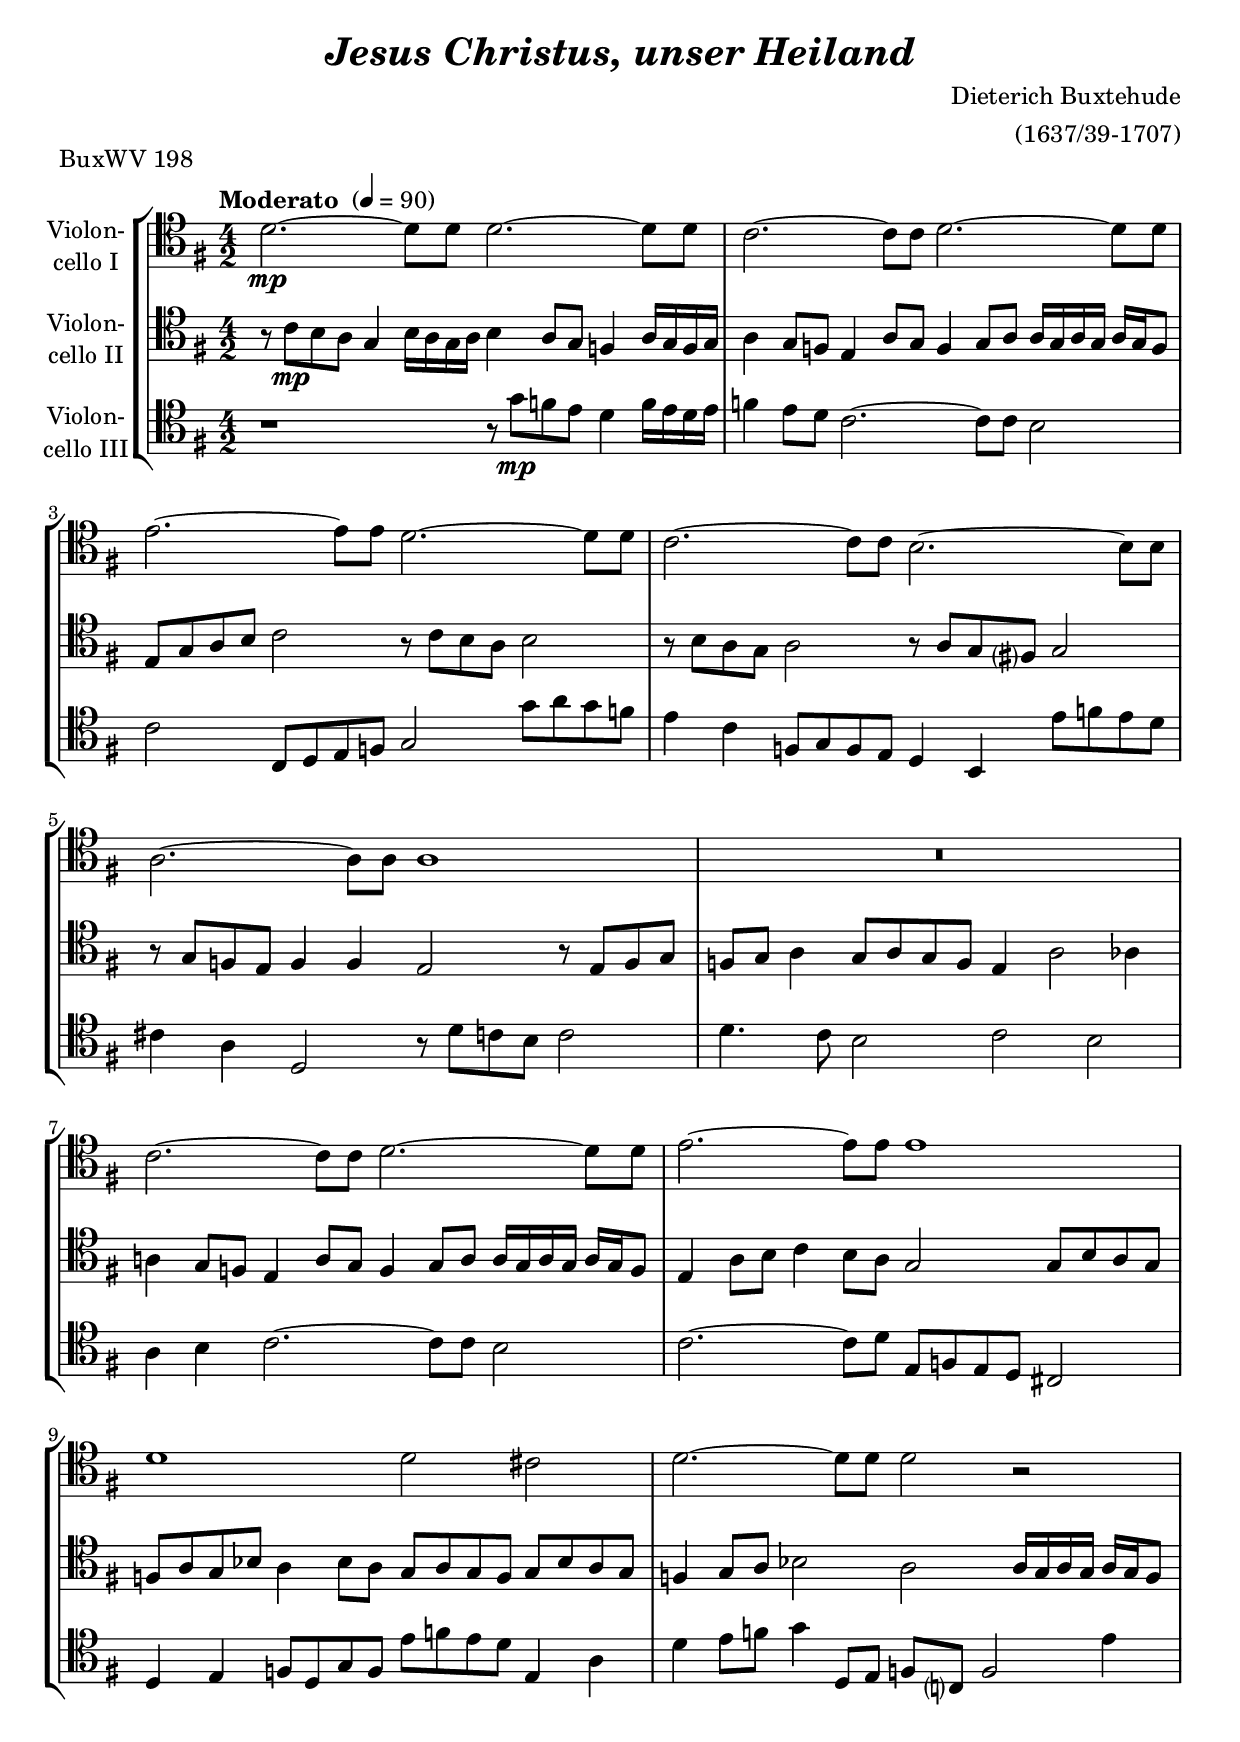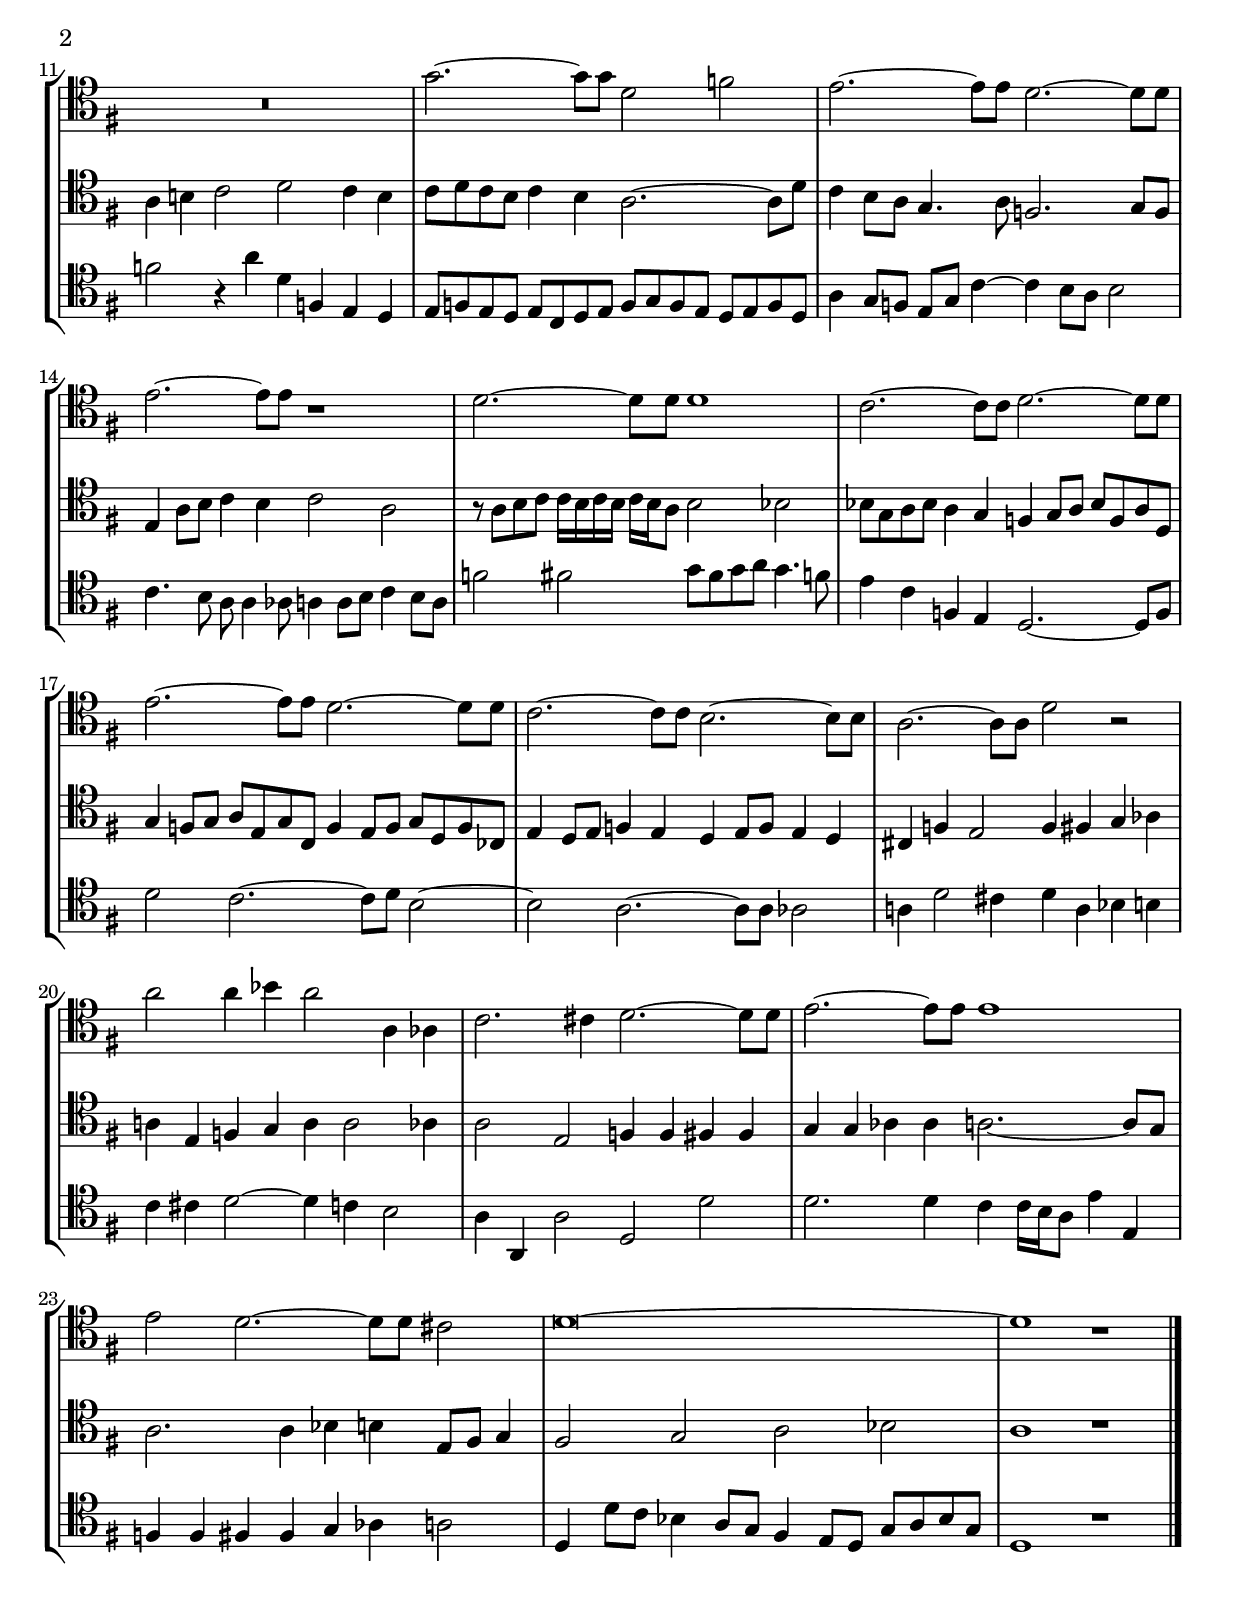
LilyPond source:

\version "2.18.2"
\include "deutsch.ly"

#(set-global-staff-size 21)

\header {
  title     = \markup \bold \italic "Jesus Christus, unser Heiland"
  composer  = "Dieterich Buxtehude"
  arranger  = "(1637/39-1707)"
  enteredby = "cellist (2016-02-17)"
  piece     = "BuxWV 198"
}

voiceconsts = {
  \key h \minor
  \time 4/2
  \clef "tenor"
  \tempo "Moderato " 4=90
  % \numericTimeSignature
  \compressFullBarRests
  \set tupletSpannerDuration = #(ly:make-moment 1 4)
  % Set default beaming for all staves
  %\set Timing.beamExceptions = #'()
  %\set Timing.baseMoment     = #(ly:make-moment 1 4)
  %\set Timing.beatStructure  = #'(1 1 1)
}

%mifl= "oboe"
mihi= "trumpet"
mist = "string ensemble 1"
%miva = "pizzicato strings"
%miba = "bassoon"
milo = "drawbar organ"
%miba = "harpsichord"
miba = "electric bass (finger)"

va = \relative c'' {
  \voiceconsts

  a2.~\mp a8 a a2.~ a8 a
  g2.~ g8 g a2.~ a8 a

  h2.~ h8 h a2.~ a8 a
  g2.~ g8 g fis2.~ fis8 fis
  e2.~ e8 e e1

  R\breve
  g2.~ g8 g a2.~ a8 a
  h2.~ h8 h h1

  a a2 gis
  a2.~ a8 a a2 r
  R\breve

  d2.~ d8 d a2 c
  h2.~ h8 h a2.~ a8 a
  h2.~ h8 h r1

  a2.~ a8 a a1
  g2.~ g8 g a2.~ a8 a
  h2.~ h8 h a2.~ a8 a

  g2.~ g8 g fis2.~ fis8 fis
  e2.~ e8 e a2 r
  e' e4 f e2 e,4 es
  g2. gis4 a2.~ a8 a

  h2.~ h8 h h1
  h2 a2.~ a8 a gis2
  a\breve~
  a1 r \bar "|."
}

vb = \relative c'' {
  \voiceconsts

  r8 g\mp fis e d4 fis16 e d e fis4 e8 d c4 e16 d c d
  e4 d8 c h4 e8 d c4 d8 e e16 d e d e d c8

  h d e fis g2 r8 g fis e fis2
  r8 fis e d e2 r8 e d cis? d2
  r8 d c h c4 c h2 r8 h c d

  c d e4 d8 e d c h4 e2 es4
  e! d8 c h4 e8 d c4 d8 e e16 d e d e d c8
  h4 e8 fis g4 fis8 e d2 d8 fis e d

  c e d f e4 f8 e d e d c d f e d
  c4 d8 e f2 e e16 d e d e d c8
  e4 fis! g2 a g4 fis

  g8 a g fis g4 fis e2.~ e8 a
  g4 fis8 e d4. e8 c2. d8 c
  h4 e8 fis g4 fis g2 e

  r8 e fis g g16 fis g fis g fis e8 fis2 f
  f8 d e f e4 d c d8 e f c e a,
  d4 c8 d e h d g, c4 h8 c d a c ges

  h4 a8 h c4 h a h8 c h4 a
  gis c h2 c4 cis d es
  e! h c d e e2 es4
  e2 h c4 c cis cis

  d d es es e2.~ e8 d
  e2. e4 f fis h,8 cis d4
  cis2 d e f
  e1 r \bar "|."
}

vc = \relative c'' {
  \voiceconsts

  r1 r8 d\mp c h a4 c16 h a h
  c4 h8 a g2.~ g8 g fis2

  g g,8 a h c d2 d'8 e d c
  h4 g c,8 d c h a4 fis h'8 c h a
  gis4 e a,2 r8 a' g fis g2

  a4. g8 fis2 g fis
  e4 fis g2.~ g8 g fis2
  g2.~ g8 a h, c h a gis2

  a4 h c8 a d c h' c h a h,4 e
  a h8 c d4 a,8 h c g? c2 h'4
  c2 r4 e a, c, h a

  h8 c h a h g a h c d c h a h c a
  e'4 d8 c h d g4~ g fis8 e fis2
  g4. fis8 e e4 es8 e4 e8 fis g4 fis8 e

  c'2 cis d8 cis d e d4. c8
  h4 g c, h a2.~ a8 c
  a'2 g2.~ g8 a fis2~

  fis e2.~ e8 e es2
  e!4 a2 gis4 a e f fis
  g gis a2~ a4 g fis2
  e4 e, e'2 a, a'

  a2. a4 g g16 fis e8 h'4 h,
  c c cis cis d es e2
  a,4 a'8 g f4 e8 d cis4 h8 a d e f d
  a1 r \bar "|."
}


music = \new StaffGroup <<
      \new Staff {
        \set Staff.midiInstrument = \mist
        \set Staff.instrumentName = \markup \center-column { "Violon-" "cello I" }
        \transpose h e { \va }
      }

      \new Staff {
        \set Staff.midiInstrument = \milo
        \set Staff.instrumentName = \markup \center-column { "Violon-" "cello II" }
        \transpose h e { \vb }
      }

      \new Staff {
        \set Staff.midiInstrument = \miba
        \set Staff.instrumentName = \markup \center-column { "Violon-" "cello III" }
        \transpose h e { \vc }
      }
>>

\book {
  \score {
   \music
    \layout {}
  }

  \score {
    \unfoldRepeats \music

    \midi {
      \context {
        \Score
      }
    }
  }
}
